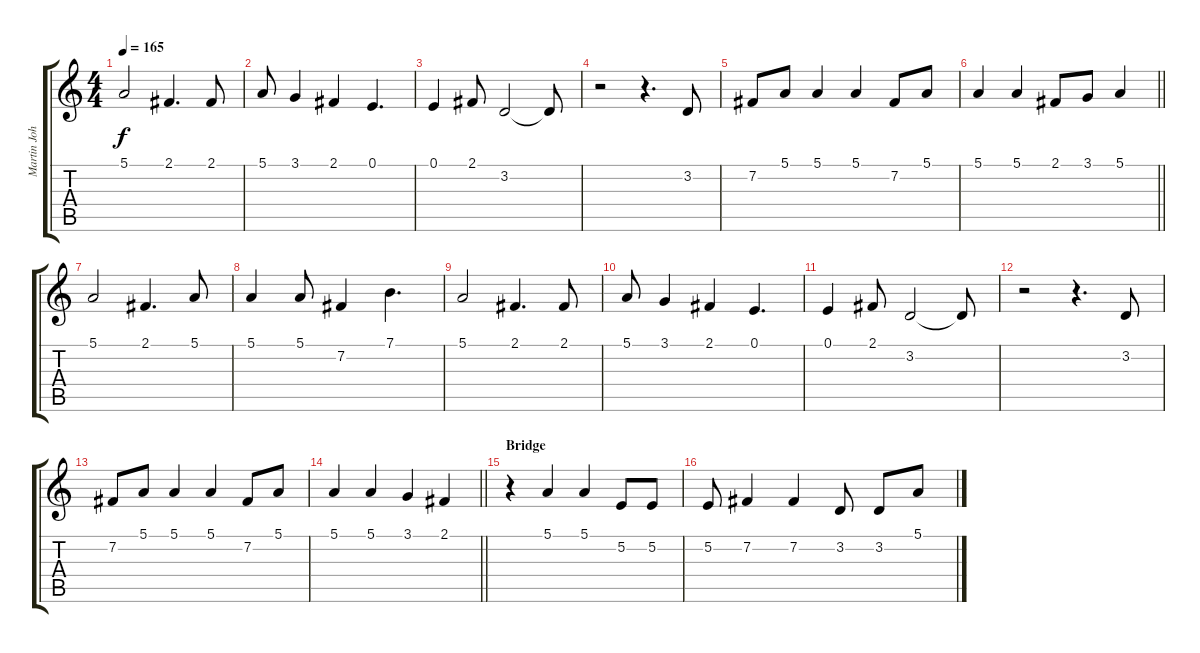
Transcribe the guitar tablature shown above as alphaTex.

\track ("Martin Johnson (Vocals)" "Martin Joh") {instrument clarinet}
\staff {score tabs}
\tuning (E4 B3 G3 D3 A2 E2) {hide}
\ts (4 4)
\tempo 165
\clef g2
\ks c
5.1.2{dy f} 2.1.4{d} 2.1.8 |
5.1.8 3.1.4 2.1.4 0.1.4{d} |
0.1.4 2.1.8 3.2.2 3.2{t}.8 |
r.2 r.4{d} 3.2.8 |
7.2.8 5.1.8 5.1.4 5.1.4 7.2.8 5.1.8 |
\barLineRight lightlight
5.1.4 5.1.4 2.1.8 3.1.8 5.1.4 |
5.1.2 2.1.4{d} 5.1.8 |
5.1.4 5.1.8 7.2.4 7.1.4{d} |
5.1.2 2.1.4{d} 2.1.8 |
5.1.8 3.1.4 2.1.4 0.1.4{d} |
0.1.4 2.1.8 3.2.2 3.2{t}.8 |
r.2 r.4{d} 3.2.8 |
7.2.8 5.1.8 5.1.4 5.1.4 7.2.8 5.1.8 |
\barLineRight lightlight
5.1.4 5.1.4 3.1.4 2.1.4 |
\section ("" "Bridge")
r.4 5.1.4 5.1.4 5.2.8 5.2.8 |
5.2.8 7.2.4 7.2.4 3.2.8 3.2.8 5.1.8
